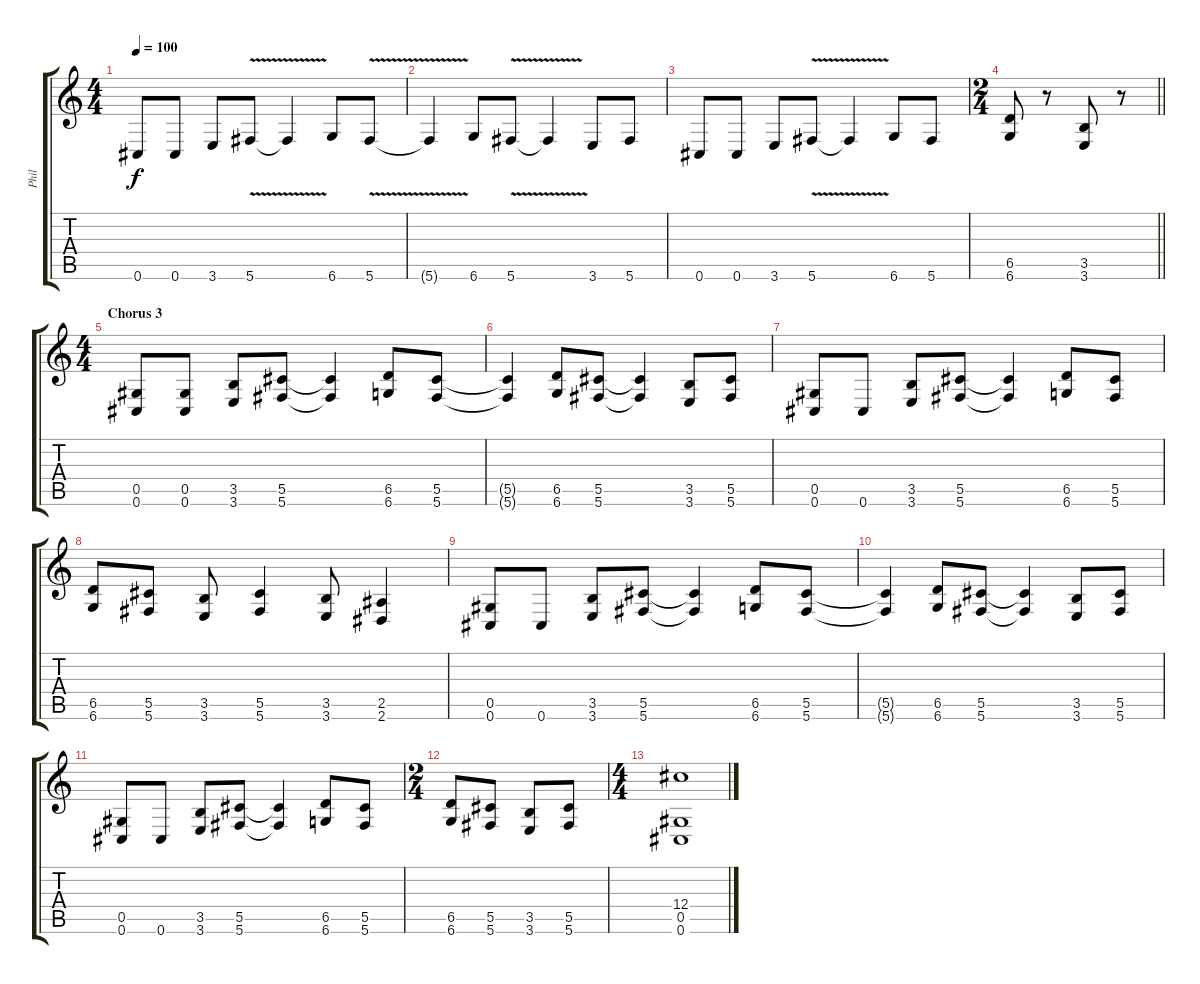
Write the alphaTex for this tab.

\track ("Phil" "Phil") {instrument distortionguitar}
\staff {score tabs}
\tuning (Eb4 Bb3 Gb3 Db3 Ab2 Db2) {hide}
\ts (4 4)
\tempo 100
\clef g2
\ks c
0.6.8{dy f} 0.6.8 3.6.8 5.6{v}.8 5.6{t}.4 6.6.8 5.6{v}.8 |
5.6{t}.4 6.6.8 5.6{v}.8 5.6{t}.4 3.6.8 5.6.8 |
0.6.8 0.6.8 3.6.8 5.6{v}.8 5.6{t}.4 6.6.8 5.6.8 |
\ts (2 4)
\barLineRight lightlight
(6.5 6.6).8 r.8 (3.5 3.6).8 r.8 |
\ts (4 4)
\section ("" "Chorus 3")
(0.5 0.6).8 (0.5 0.6).8 (3.5 3.6).8 (5.5 5.6).8 (5.5{t} 5.6{t}).4 (6.5 6.6).8 (5.5 5.6).8 |
(5.5{t} 5.6{t}).4 (6.5 6.6).8 (5.5 5.6).8 (5.5{t} 5.6{t}).4 (3.5 3.6).8 (5.5 5.6).8 |
(0.5 0.6).8 0.6.8 (3.5 3.6).8 (5.5 5.6).8 (5.5{t} 5.6{t}).4 (6.5 6.6).8 (5.5 5.6).8 |
(6.5 6.6).8 (5.5 5.6).8 (3.5 3.6).8 (5.5 5.6).4 (3.5 3.6).8 (2.5 2.6).4 |
(0.5 0.6).8 0.6.8 (3.5 3.6).8 (5.5 5.6).8 (5.5{t} 5.6{t}).4 (6.5 6.6).8 (5.5 5.6).8 |
(5.5{t} 5.6{t}).4 (6.5 6.6).8 (5.5 5.6).8 (5.5{t} 5.6{t}).4 (3.5 3.6).8 (5.5 5.6).8 |
(0.5 0.6).8 0.6.8 (3.5 3.6).8 (5.5 5.6).8 (5.5{t} 5.6{t}).4 (6.5 6.6).8 (5.5 5.6).8 |
\ts (2 4)
(6.5 6.6).8 (5.5 5.6).8 (3.5 3.6).8 (5.5 5.6).8 |
\ts (4 4)
(12.4 0.5 0.6).1
